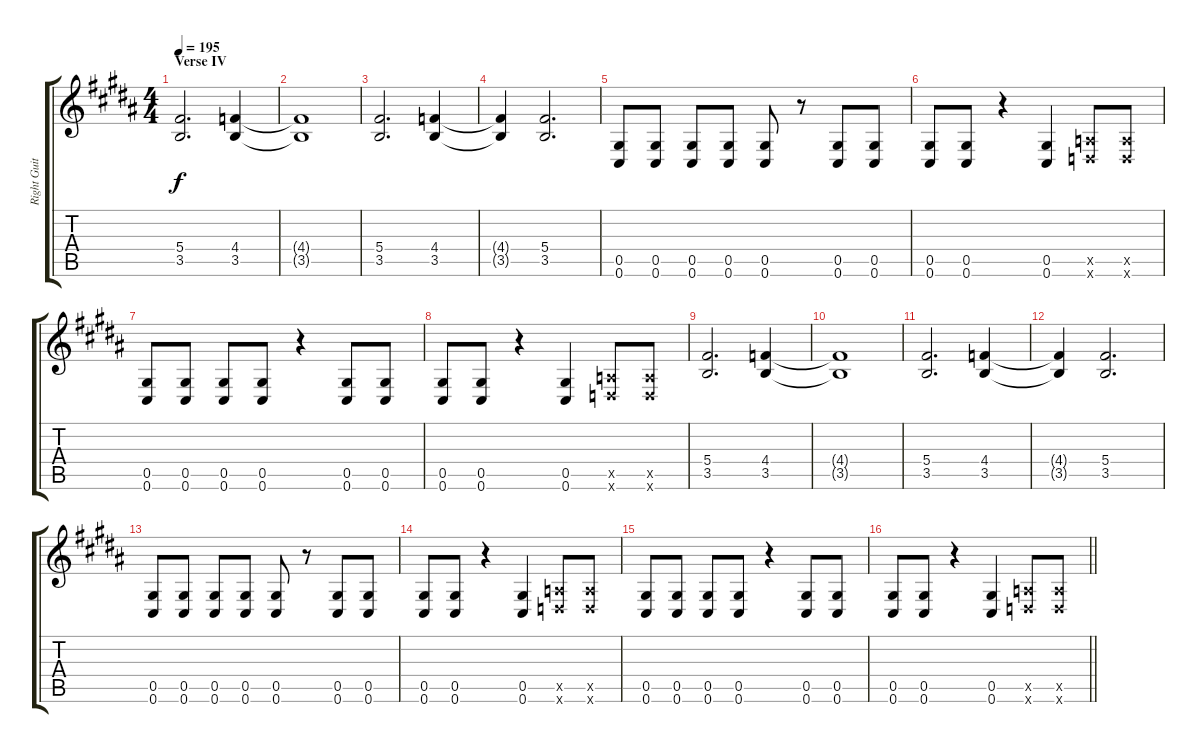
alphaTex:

\track ("Right Guitar" "Right Guit") {instrument distortionguitar}
\staff {score tabs}
\tuning (Eb4 Bb3 Gb3 Db3 Ab2 Db2) {hide}
\ts (4 4)
\section ("" "Verse IV")
\tempo 195
\clef g2
\ks b
(5.4 3.5).2{d dy f} (4.4 3.5).4 |
(4.4{t} 3.5{t}).1 |
(5.4 3.5).2{d} (4.4 3.5).4 |
(4.4{t} 3.5{t}).4 (5.4 3.5).2{d} |
(0.5 0.6).8 (0.5 0.6).8 (0.5 0.6).8 (0.5 0.6).8 (0.5 0.6).8 r.8 (0.5 0.6).8 (0.5 0.6).8 |
(0.5 0.6).8 (0.5 0.6).8 r.4 (0.5 0.6).4 (1.5{x} 1.6{x}).8 (1.5{x} 1.6{x}).8 |
(0.5 0.6).8 (0.5 0.6).8 (0.5 0.6).8 (0.5 0.6).8 r.4 (0.5 0.6).8 (0.5 0.6).8 |
(0.5 0.6).8 (0.5 0.6).8 r.4 (0.5 0.6).4 (1.5{x} 1.6{x}).8 (1.5{x} 1.6{x}).8 |
(5.4 3.5).2{d} (4.4 3.5).4 |
(4.4{t} 3.5{t}).1 |
(5.4 3.5).2{d} (4.4 3.5).4 |
(4.4{t} 3.5{t}).4 (5.4 3.5).2{d} |
(0.5 0.6).8 (0.5 0.6).8 (0.5 0.6).8 (0.5 0.6).8 (0.5 0.6).8 r.8 (0.5 0.6).8 (0.5 0.6).8 |
(0.5 0.6).8 (0.5 0.6).8 r.4 (0.5 0.6).4 (1.5{x} 1.6{x}).8 (1.5{x} 1.6{x}).8 |
(0.5 0.6).8 (0.5 0.6).8 (0.5 0.6).8 (0.5 0.6).8 r.4 (0.5 0.6).8 (0.5 0.6).8 |
\barLineRight lightlight
(0.5 0.6).8 (0.5 0.6).8 r.4 (0.5 0.6).4 (1.5{x} 1.6{x}).8 (1.5{x} 1.6{x}).8
